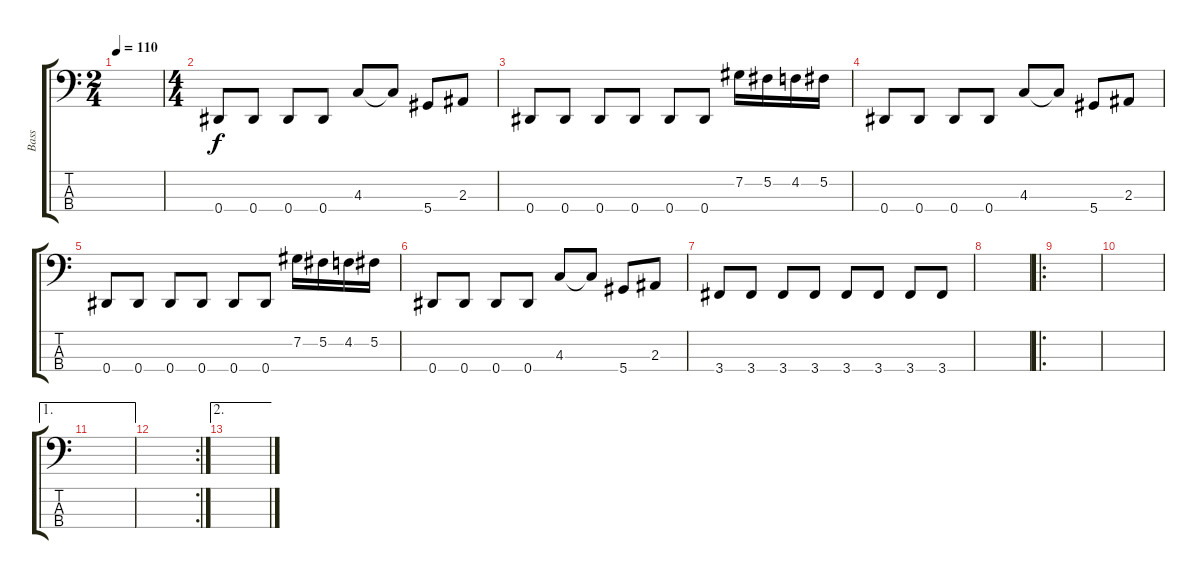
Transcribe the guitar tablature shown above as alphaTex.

\track ("Bass" "Bass") {instrument electricbasspick}
\staff {score tabs}
\tuning (Gb2 Db2 Ab1 Eb1) {hide}
\ts (2 4)
\tempo 110
\clef f4
\ks c
|
\ts (4 4)
0.4.8 0.4.8 0.4.8 0.4.8 4.3.8 4.3{t}.8 5.4.8 2.3.8 |
0.4.8 0.4.8 0.4.8 0.4.8 0.4.8 0.4.8 7.2.16 5.2.16 4.2.16 5.2.16 |
0.4.8 0.4.8 0.4.8 0.4.8 4.3.8 4.3{t}.8 5.4.8 2.3.8 |
0.4.8 0.4.8 0.4.8 0.4.8 0.4.8 0.4.8 7.2.16 5.2.16 4.2.16 5.2.16 |
0.4.8 0.4.8 0.4.8 0.4.8 4.3.8 4.3{t}.8 5.4.8 2.3.8 |
3.4.8 3.4.8 3.4.8 3.4.8 3.4.8 3.4.8 3.4.8 3.4.8 |
|
\ro
|
|
\ae 1
|
\rc 2
|
\ae 2
